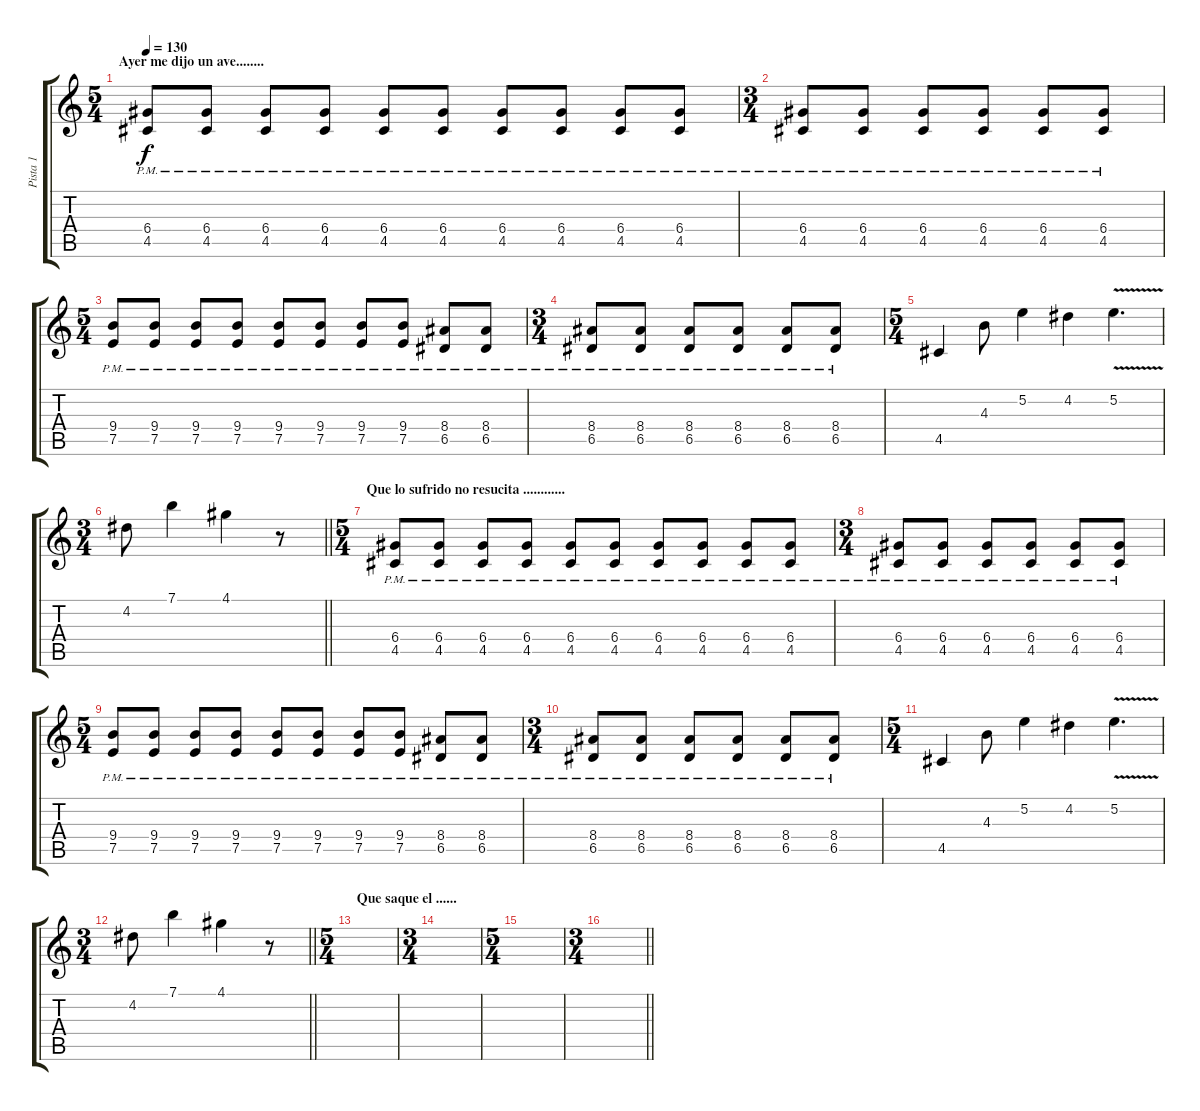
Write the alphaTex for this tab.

\track ("Pista 1" "Pista 1") {instrument electricguitarclean}
\staff {score tabs}
\tuning (E4 B3 G3 D3 A2 E2) {hide}
\ts (5 4)
\section ("" "Ayer me dijo un ave........ ")
\tempo 130
\clef g2
\ks c
(6.4{pm} 4.5{pm}).8{dy f} (6.4{pm} 4.5{pm}).8 (6.4{pm} 4.5{pm}).8 (6.4{pm} 4.5{pm}).8 (6.4{pm} 4.5{pm}).8 (6.4{pm} 4.5{pm}).8 (6.4{pm} 4.5{pm}).8 (6.4{pm} 4.5{pm}).8 (6.4{pm} 4.5{pm}).8 (6.4{pm} 4.5{pm}).8 |
\ts (3 4)
(6.4{pm} 4.5{pm}).8 (6.4{pm} 4.5{pm}).8 (6.4{pm} 4.5{pm}).8 (6.4{pm} 4.5{pm}).8 (6.4{pm} 4.5{pm}).8 (6.4{pm} 4.5{pm}).8 |
\ts (5 4)
(9.4{pm} 7.5{pm}).8 (9.4{pm} 7.5{pm}).8 (9.4{pm} 7.5{pm}).8 (9.4{pm} 7.5{pm}).8 (9.4{pm} 7.5{pm}).8 (9.4{pm} 7.5{pm}).8 (9.4{pm} 7.5{pm}).8 (9.4{pm} 7.5{pm}).8 (8.4{pm} 6.5{pm}).8 (8.4{pm} 6.5{pm}).8 |
\ts (3 4)
(8.4{pm} 6.5{pm}).8 (8.4{pm} 6.5{pm}).8 (8.4{pm} 6.5{pm}).8 (8.4{pm} 6.5{pm}).8 (8.4{pm} 6.5{pm}).8 (8.4{pm} 6.5{pm}).8 |
\ts (5 4)
4.5.4 4.3.8 5.2.4 4.2.4 5.2{v}.4{d} |
\ts (3 4)
\barLineRight lightlight
4.2.8 7.1.4 4.1.4 r.8 |
\ts (5 4)
\section ("" "Que lo sufrido no resucita ............")
(6.4{pm} 4.5{pm}).8 (6.4{pm} 4.5{pm}).8 (6.4{pm} 4.5{pm}).8 (6.4{pm} 4.5{pm}).8 (6.4{pm} 4.5{pm}).8 (6.4{pm} 4.5{pm}).8 (6.4{pm} 4.5{pm}).8 (6.4{pm} 4.5{pm}).8 (6.4{pm} 4.5{pm}).8 (6.4{pm} 4.5{pm}).8 |
\ts (3 4)
(6.4{pm} 4.5{pm}).8 (6.4{pm} 4.5{pm}).8 (6.4{pm} 4.5{pm}).8 (6.4{pm} 4.5{pm}).8 (6.4{pm} 4.5{pm}).8 (6.4{pm} 4.5{pm}).8 |
\ts (5 4)
(9.4{pm} 7.5{pm}).8 (9.4{pm} 7.5{pm}).8 (9.4{pm} 7.5{pm}).8 (9.4{pm} 7.5{pm}).8 (9.4{pm} 7.5{pm}).8 (9.4{pm} 7.5{pm}).8 (9.4{pm} 7.5{pm}).8 (9.4{pm} 7.5{pm}).8 (8.4{pm} 6.5{pm}).8 (8.4{pm} 6.5{pm}).8 |
\ts (3 4)
(8.4{pm} 6.5{pm}).8 (8.4{pm} 6.5{pm}).8 (8.4{pm} 6.5{pm}).8 (8.4{pm} 6.5{pm}).8 (8.4{pm} 6.5{pm}).8 (8.4{pm} 6.5{pm}).8 |
\ts (5 4)
4.5.4 4.3.8 5.2.4 4.2.4 5.2{v}.4{d} |
\ts (3 4)
\barLineRight lightlight
4.2.8 7.1.4 4.1.4 r.8 |
\ts (5 4)
\section ("" "Que saque el ......")
|
\ts (3 4)
|
\ts (5 4)
|
\ts (3 4)
\barLineRight lightlight
